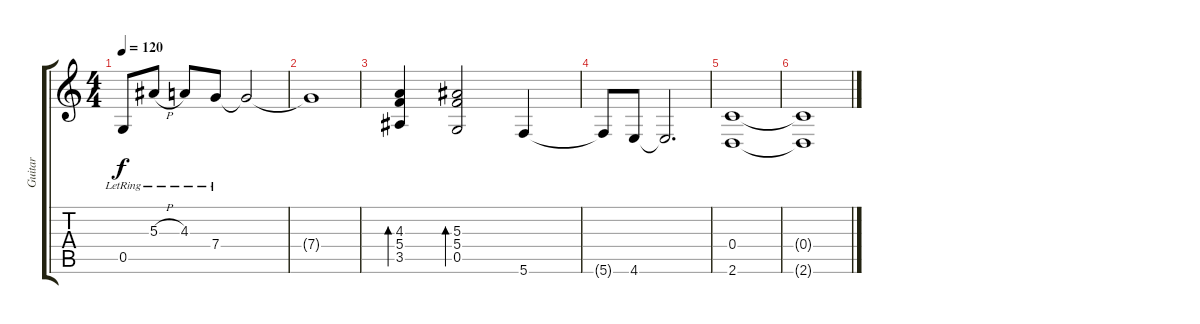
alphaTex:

\track ("Guitar" "Guitar") {instrument distortionguitar}
\staff {score tabs}
\tuning (D4 A3 F3 C3 G2 C2) {hide}
\ts (4 4)
\tempo 120
\clef g2
\ks c
0.5{lr}.8{dy f} 5.3{h lr}.8 4.3{lr}.8 7.4{lr}.8 7.4{t}.2 |
7.4{t}.1 |
(4.3 5.4 3.5).4{bd 120} (5.3 5.4 0.5).2{bd 120} 5.6.4 |
5.6{t}.8 4.6.8 4.6{t}.2{d} |
(0.4 2.6).1 |
(0.4{t} 2.6{t}).1
